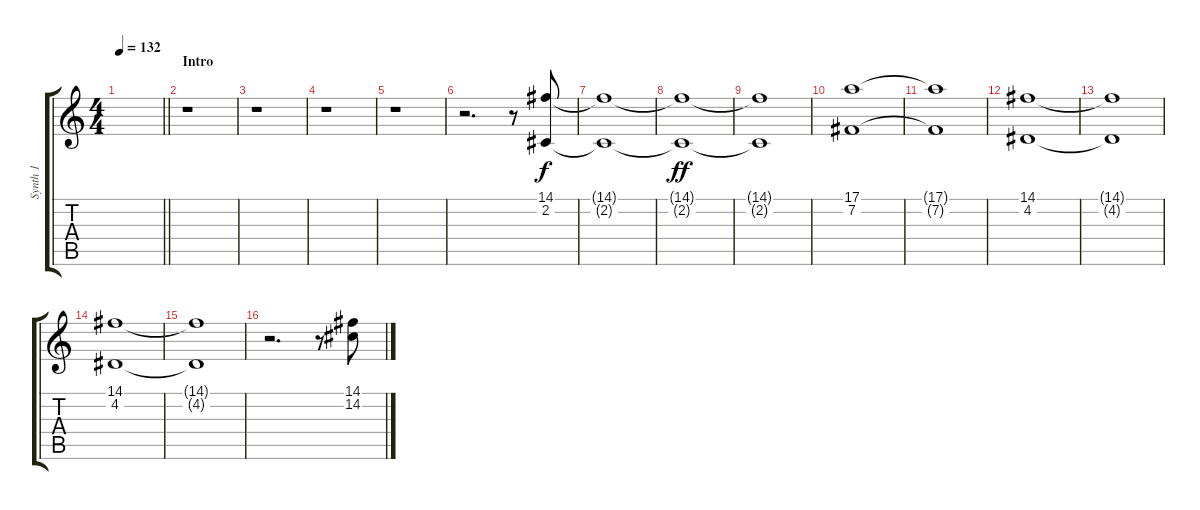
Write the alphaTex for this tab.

\track ("Synth 1" "Synth 1") {instrument rockorgan}
\staff {score tabs}
\tuning (E4 B3 G3 D3 A2 E2) {hide}
\ts (4 4)
\tempo 132
\clef g2
\barLineRight lightlight
\ks c
|
\section ("" "Intro")
r.1 |
r.1 |
r.1 |
r.1 |
r.2{d} r.8 (14.1 2.2).8 |
(14.1{t} 2.2{t}).1{dy f} |
(14.1{t} 2.2{t}).1{dy ff} |
(14.1{t} 2.2{t}).1 |
(17.1 7.2).1 |
(17.1{t} 7.2{t}).1 |
(14.1 4.2).1 |
(14.1{t} 4.2{t}).1 |
(14.1 4.2).1 |
(14.1{t} 4.2{t}).1 |
r.2{d} r.8 (14.1 14.2).8
